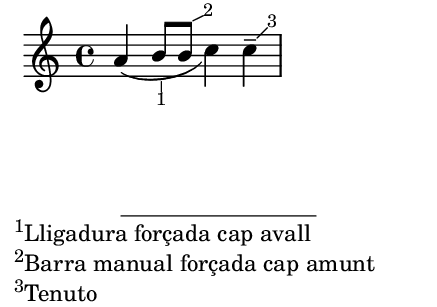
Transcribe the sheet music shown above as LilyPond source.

%% Generated by lilypond-book
%% Options: [exampleindent=10.16\mm,indent=0\mm,line-width=160\mm,paper-height=845.047\pt,paper-width=597.508\pt,papersize="a8landscape",quote]
\include "lilypond-book-preamble.ly"


% ****************************************************************
% Start cut-&-pastable-section
% ****************************************************************

#(ly:set-option 'eps-box-padding 3.000000)



\paper {
  #(set-paper-size "a8landscape")
  indent = 0\mm
}

\layout {
  
}




% ****************************************************************
% ly snippet:
% ****************************************************************
\sourcefileline 1439
\book {
  \header { tagline = ##f }
  \relative {
    a'4_\footnote #'(0 . -1) "Lligadura forçada cap avall" (
    b8^\footnote #'(1 . 0.5) "Barra manual forçada cap amunt" [
    b8 ]
    c4 )
    c-\footnote #'(1 . 1) "Tenuto" --
  }
}


% ****************************************************************
% end ly snippet
% ****************************************************************
